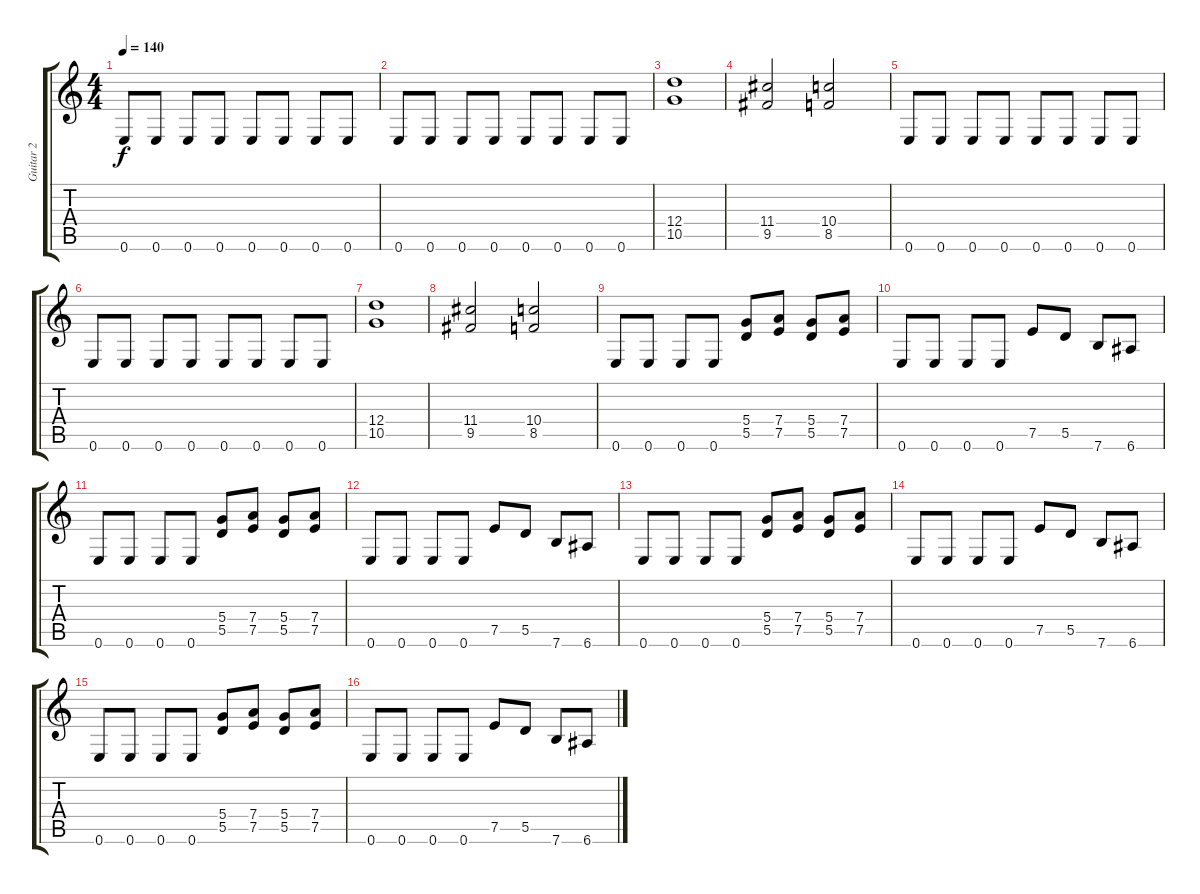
\track ("Guitar 2" "Guitar 2") {mute instrument overdrivenguitar}
\staff {score tabs}
\tuning (E4 B3 G3 D3 A2 E2) {hide}
\ts (4 4)
\tempo 140
\clef g2
\ks c
0.6.8{dy f} 0.6.8 0.6.8 0.6.8 0.6.8 0.6.8 0.6.8 0.6.8 |
0.6.8 0.6.8 0.6.8 0.6.8 0.6.8 0.6.8 0.6.8 0.6.8 |
(12.4 10.5).1 |
(11.4 9.5).2 (10.4 8.5).2 |
0.6.8 0.6.8 0.6.8 0.6.8 0.6.8 0.6.8 0.6.8 0.6.8 |
0.6.8 0.6.8 0.6.8 0.6.8 0.6.8 0.6.8 0.6.8 0.6.8 |
(12.4 10.5).1 |
(11.4 9.5).2 (10.4 8.5).2 |
0.6.8 0.6.8 0.6.8 0.6.8 (5.4 5.5).8 (7.4 7.5).8 (5.4 5.5).8 (7.4 7.5).8 |
0.6.8 0.6.8 0.6.8 0.6.8 7.5.8 5.5.8 7.6.8 6.6.8 |
0.6.8 0.6.8 0.6.8 0.6.8 (5.4 5.5).8 (7.4 7.5).8 (5.4 5.5).8 (7.4 7.5).8 |
0.6.8 0.6.8 0.6.8 0.6.8 7.5.8 5.5.8 7.6.8 6.6.8 |
0.6.8 0.6.8 0.6.8 0.6.8 (5.4 5.5).8 (7.4 7.5).8 (5.4 5.5).8 (7.4 7.5).8 |
0.6.8 0.6.8 0.6.8 0.6.8 7.5.8 5.5.8 7.6.8 6.6.8 |
0.6.8 0.6.8 0.6.8 0.6.8 (5.4 5.5).8 (7.4 7.5).8 (5.4 5.5).8 (7.4 7.5).8 |
0.6.8 0.6.8 0.6.8 0.6.8 7.5.8 5.5.8 7.6.8 6.6.8
